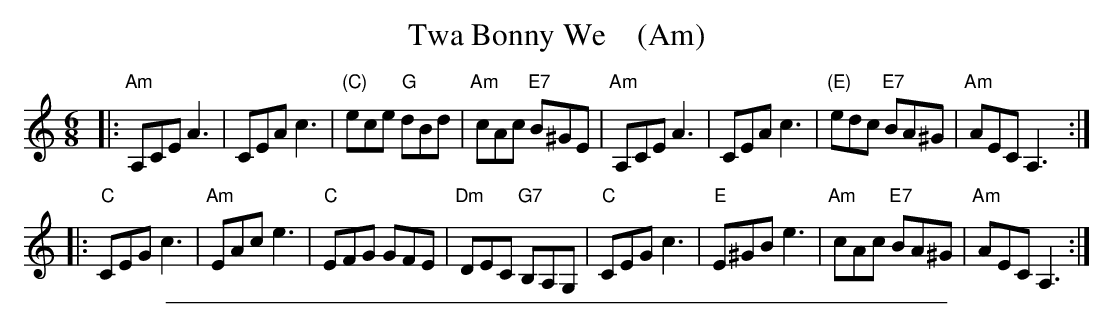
X:1
T: Twa Bonny We    (Am)
M: 6/8
L: 1/8
K: Am
|: "Am"A,CE A3 | CEA c3 | "(C)"ece "G"dBd | "Am"cAc "E7"B^GE |\
   "Am"A,CE A3 | CEA c3 | "(E)"edc "E7"BA^G | "Am"AEC A,3 :|
|: "C"CEG c3 | "Am"EAc e3 | "C"EFG GFE | "Dm"DEC "G7"B,A,G, |\
   "C"CEG c3 | "E"E^GB e3 | "Am"cAc "E7"BA^G | "Am"AEC A,3 :|
